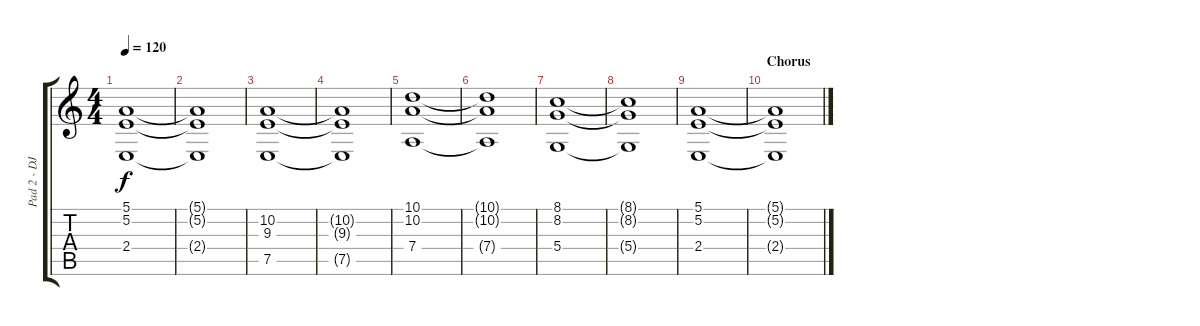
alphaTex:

\track ("Pad 2 - DJ Lethal" "Pad 2 - DJ") {instrument choiraahs}
\staff {score tabs}
\tuning (E4 B3 G3 D3 A2 E2) {hide}
\ts (4 4)
\tempo 120
\clef g2
\ks c
(5.1 5.2 2.4).1{dy f} |
(5.1{t} 5.2{t} 2.4{t}).1 |
(10.2 9.3 7.5).1 |
(10.2{t} 9.3{t} 7.5{t}).1 |
(10.1 10.2 7.4).1 |
(10.1{t} 10.2{t} 7.4{t}).1 |
(8.1 8.2 5.4).1 |
(8.1{t} 8.2{t} 5.4{t}).1 |
(5.1 5.2 2.4).1 |
\section ("" "Chorus")
(5.1{t} 5.2{t} 2.4{t}).1
